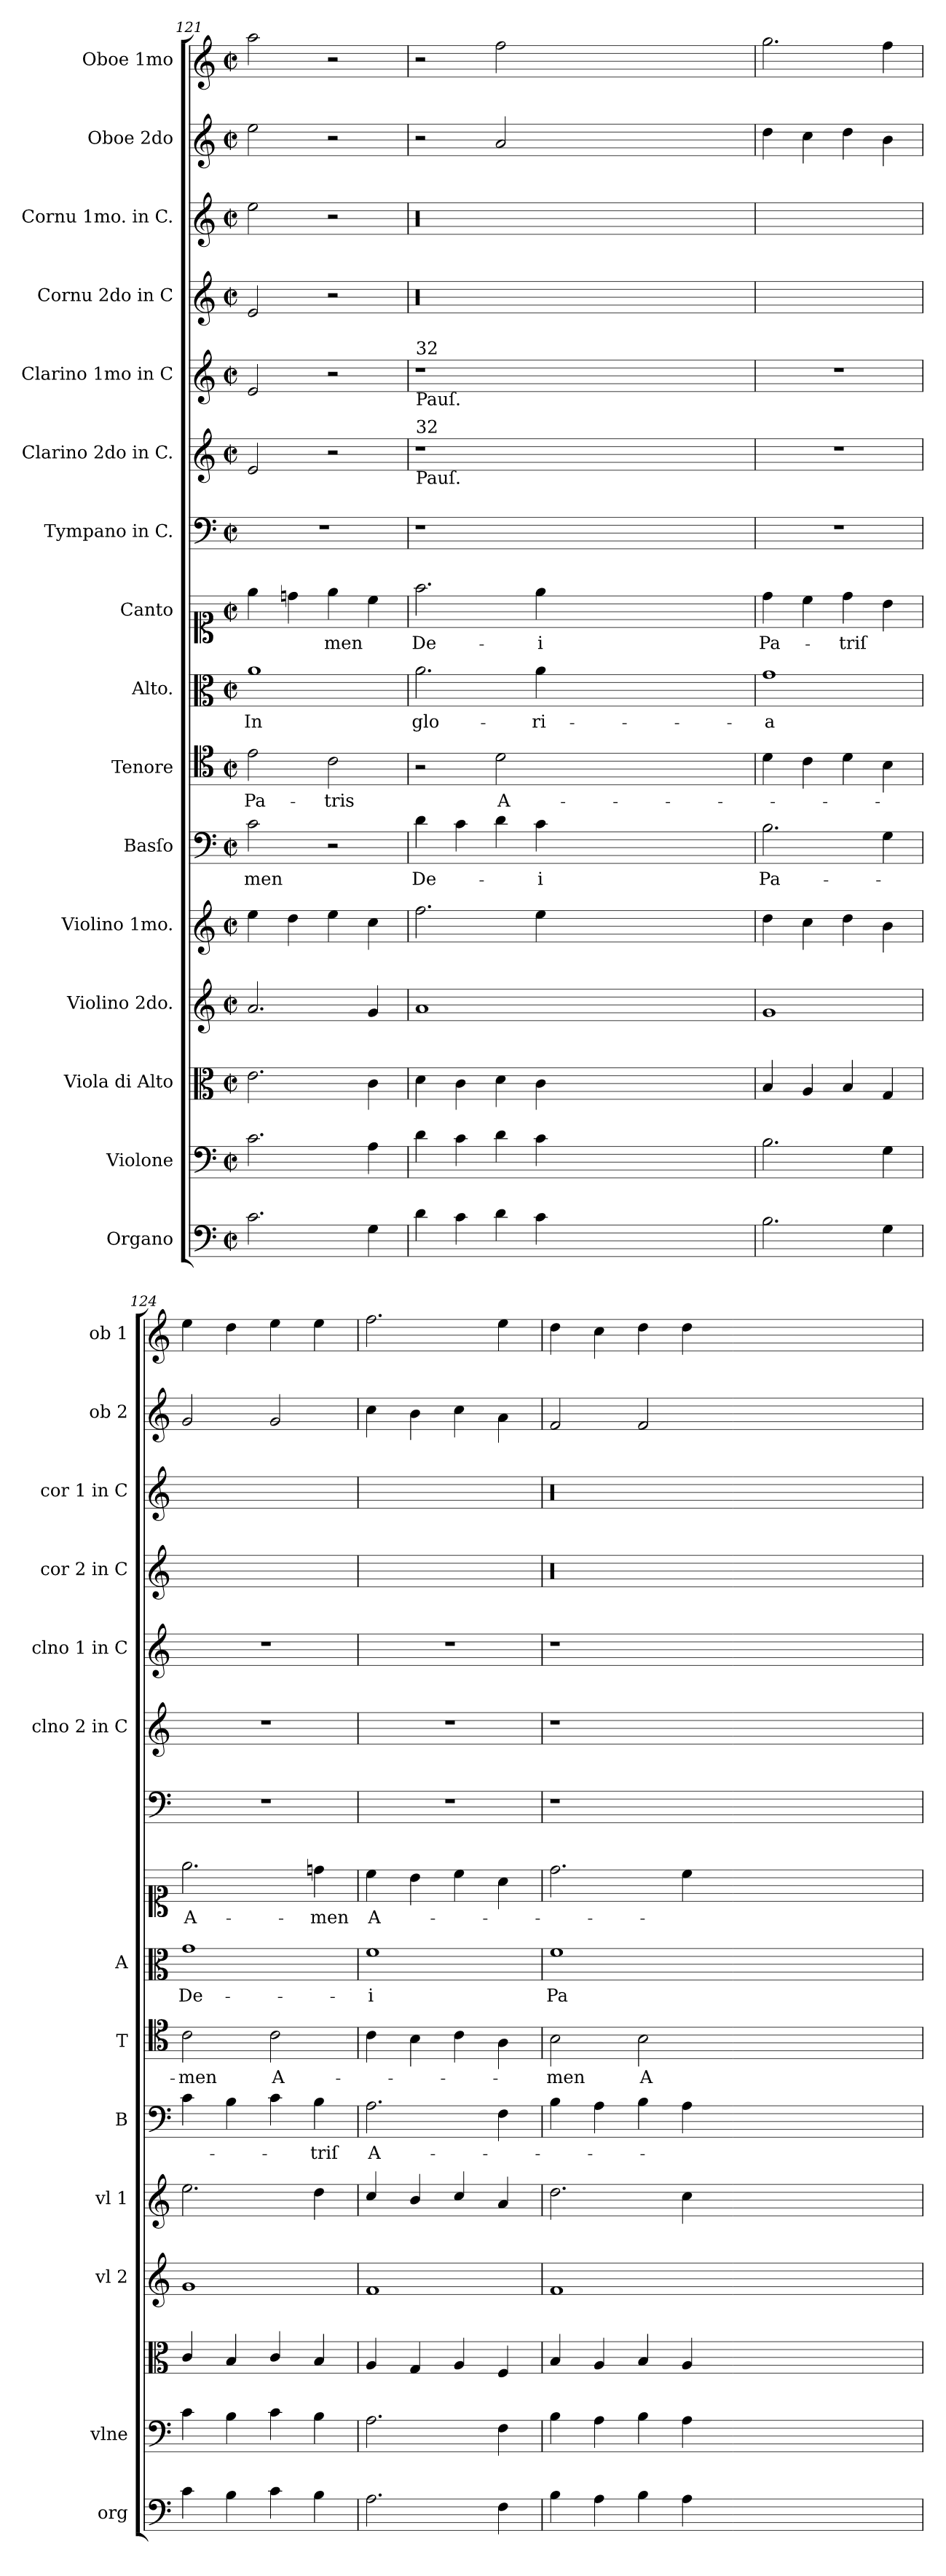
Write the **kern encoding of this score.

**kern	**kern	**kern	**kern	**kern	**kern	**text	**kern	**text	**kern	**text	**kern	**text	**kern	**kern	**kern	**kern	**kern	**kern	**kern
*part16	*part15	*part14	*part13	*part12	*part11	*part11	*part10	*part10	*part9	*part9	*part8	*part8	*part7	*part6	*part5	*part4	*part3	*part2	*part1
*staff16	*staff15	*staff14	*staff13	*staff12	*staff11	*staff11	*staff10	*staff10	*staff9	*staff9	*staff8	*staff8	*staff7	*staff6	*staff5	*staff4	*staff3	*staff2	*staff1
*I"Organo	*I"Violone	*I"Viola di Alto	*I"Violino 2do.	*I"Violino 1mo.	*I"Basſo	*	*I"Tenore	*	*I"Alto.	*	*I"Canto	*	*I"Tympano in C.	*I"Clarino 2do in C.	*I"Clarino 1mo in C	*I"Cornu 2do in C	*I"Cornu 1mo. in C.	*I"Oboe 2do	*I"Oboe 1mo
*I'org	*I'vlne	*	*I'vl 2	*I'vl 1	*I'B	*	*I'T	*	*I'A	*	*	*	*	*I'clno 2 in C	*I'clno 1 in C	*I'cor 2 in C	*I'cor 1 in C	*I'ob 2	*I'ob 1
*clefF4	*clefF4	*clefC3	*clefG2	*clefG2	*clefF4	*	*clefC4	*	*clefC3	*	*clefC1	*	*clefF4	*clefG2	*clefG2	*clefG2	*clefG2	*clefG2	*clefG2
*k[]	*k[]	*k[]	*k[]	*k[]	*k[]	*	*k[]	*	*k[]	*	*k[]	*	*k[]	*k[]	*k[]	*k[]	*k[]	*k[]	*k[]
*C:	*C:	*C:	*C:	*C:	*C:	*	*C:	*	*C:	*	*C:	*	*C:	*C:	*C:	*C:	*C:	*C:	*C:
*M2/2	*M2/2	*M2/2	*M2/2	*M2/2	*M2/2	*	*M2/2	*	*M2/2	*	*M2/2	*	*M2/2	*M2/2	*M2/2	*M2/2	*M2/2	*M2/2	*M2/2
*met(c|)	*met(c|)	*met(c|)	*met(c|)	*met(c|)	*met(c|)	*	*met(c|)	*	*met(c|)	*	*met(c|)	*	*met(c|)	*met(c|)	*met(c|)	*met(c|)	*met(c|)	*met(c|)	*met(c|)
=121	=121	=121	=121	=121	=121	=121	=121	=121	=121	=121	=121	=121	=121	=121	=121	=121	=121	=121	=121
2.c\	2.c\	2.e\	2.a/	4ee\	2c\	-men	2e\	Pa-	1a	In	4ee\	.	1r	2e/	2e/	2e/	2ee\	2ee\	2aa\
.	.	.	.	4dd\	.	.	.	.	.	.	4ddn\	.	.	.	.	.	.	.	.
.	.	.	.	4ee\	2r	.	2c\	-tris	.	.	4ee\	-men	.	2r	2r	2r	2r	2r	2r
4G\	4A\	4c\	4g/	4cc\	.	.	.	.	.	.	4cc\	.	.	.	.	.	.	.	.
=122	=122	=122	=122	=122	=122	=122	=122	=122	=122	=122	=122	=122	=122	=122	=122	=122	=122	=122	=122
!	!	!	!	!	!	!	!	!	!	!	!	!	!	!	!LO:TX:b:t=Pauſ.	!	!	!	!
!	!	!	!	!	!	!	!	!	!	!	!	!	!	!	!LO:TX:a:t=32	!	!	!	!
!	!	!	!	!	!	!	!	!	!	!	!	!	!	!LO:TX:b:t=Pauſ.	!	!	!	!	!
!	!	!	!	!	!	!	!	!	!	!	!	!	!	!LO:TX:a:t=32	!	!	!	!	!
4d\	4d\	4d\	1a	2.ff\	4d\	De-	2r	.	2.a\	glo-	2.ff\	De-	1r	1r	1r	00r	00r	2r	2r
4c\	4c\	4c\	.	.	4c\	.	.	.	.	.	.	.	.	.	.	.	.	.	.
4d\	4d\	4d\	.	.	4d\	.	2d\	A-	.	.	.	.	.	.	.	.	.	2a/	2ff\
4c\	4c\	4c\	.	4ee\	4c\	-i	.	.	4a\	-ri-	4ee\	-i	.	.	.	.	.	.	.
0.ryy	0.ryy	0.ryy	0.ryy	0.ryy	0.ryy	.	0.ryy	.	0.ryy	.	0.ryy	.	0.ryy	0.ryy	0.ryy	.	.	0.ryy	0.ryy
=123	=123	=123	=123	=123	=123	=123	=123	=123	=123	=123	=123	=123	=123	=123	=123	=123	=123	=123	=123
2.B\	2.B\	4B/	1g	4dd\	2.B\	Pa-	4d\	.	1g	-a	4dd\	Pa-	1r	1r	1r	1ryy	1ryy	4dd\	2.gg\
.	.	4A/	.	4cc\	.	.	4c\	.	.	.	4cc\	.	.	.	.	.	.	4cc\	.
.	.	4B/	.	4dd\	.	.	4d\	.	.	.	4dd\	-triſ	.	.	.	.	.	4dd\	.
4G\	4G\	4G/	.	4b\	4G\	.	4B\	.	.	.	4b\	.	.	.	.	.	.	4b\	4ff\
=124	=124	=124	=124	=124	=124	=124	=124	=124	=124	=124	=124	=124	=124	=124	=124	=124	=124	=124	=124
4c\	4c\	4c/	1g	2.ee\	4c\	.	2c\	-men	1g	De-	2.ee\	A-	1r	1r	1r	1ryy	1ryy	2g/	4ee\
4B\	4B\	4B/	.	.	4B\	.	.	.	.	.	.	.	.	.	.	.	.	.	4dd\
4c\	4c\	4c/	.	.	4c\	.	2c\	A-	.	.	.	.	.	.	.	.	.	2g/	4ee\
4B\	4B\	4B/	.	4dd\	4B\	triſ	.	.	.	.	4ddn\	-men	.	.	.	.	.	.	4ee\
=125	=125	=125	=125	=125	=125	=125	=125	=125	=125	=125	=125	=125	=125	=125	=125	=125	=125	=125	=125
2.A\	2.A\	4A/	1f	4cc/	2.A\	A-	4c\	.	1f	-i	4cc\	A-	1r	1r	1r	1ryy	1ryy	4cc\	2.ff\
.	.	4G/	.	4b/	.	.	4B\	.	.	.	4b\	.	.	.	.	.	.	4b\	.
.	.	4A/	.	4cc/	.	.	4c\	.	.	.	4cc\	.	.	.	.	.	.	4cc\	.
4F\	4F\	4F/	.	4a/	4F\	.	4A\	.	.	.	4a\	.	.	.	.	.	.	4a\	4ee\
=126	=126	=126	=126	=126	=126	=126	=126	=126	=126	=126	=126	=126	=126	=126	=126	=126	=126	=126	=126
4B\	4B\	4B/	1f	2.dd\	4B\	.	2B\	-men	1f	Pa-	2.dd\	.	1r	1r	1r	00r	00r	2f/	4dd\
4A\	4A\	4A/	.	.	4A\	.	.	.	.	.	.	.	.	.	.	.	.	.	4cc\
4B\	4B\	4B/	.	.	4B\	.	2B\	A-	.	.	.	.	.	.	.	.	.	2f/	4dd\
4A\	4A\	4A/	.	4cc\	4A\	.	.	.	.	.	4cc\	.	.	.	.	.	.	.	4dd\
0.ryy	0.ryy	0.ryy	0.ryy	0.ryy	0.ryy	.	0.ryy	.	0.ryy	.	0.ryy	.	0.ryy	0.ryy	0.ryy	.	.	0.ryy	0.ryy
=	=	=	=	=	=	=	=	=	=	=	=	=	=	=	=	=	=	=	=
*-	*-	*-	*-	*-	*-	*-	*-	*-	*-	*-	*-	*-	*-	*-	*-	*-	*-	*-	*-
